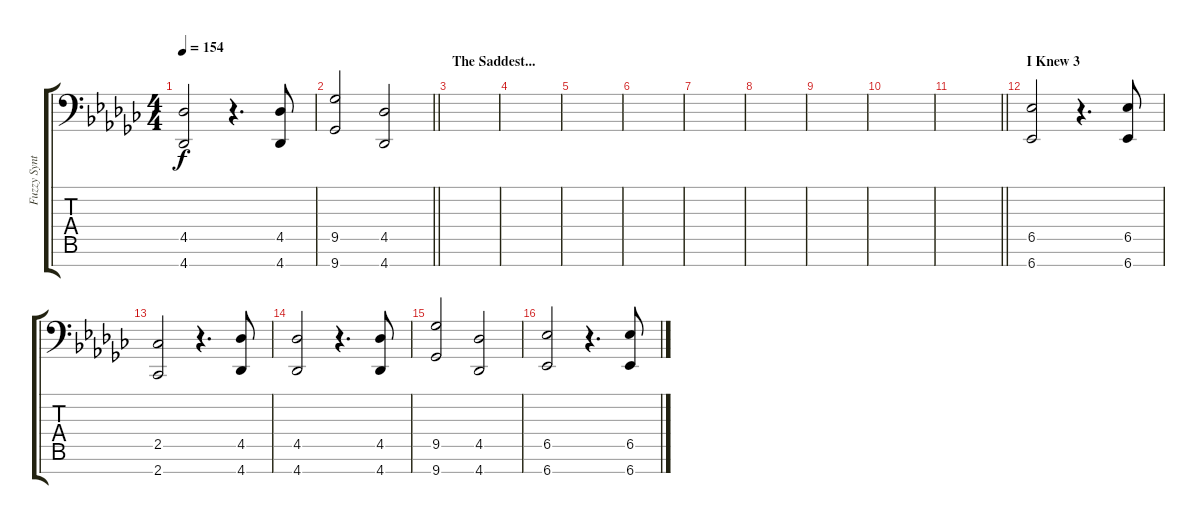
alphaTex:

\track ("Fuzzy Synth" "Fuzzy Synt") {instrument lead2sawtooth}
\staff {score tabs}
\tuning (E4 B3 G3 D3 A2 E2 A1) {hide}
\ts (4 4)
\tempo 154
\clef f4
\ks gb
(4.5 4.7).2{dy f} r.4{d} (4.5 4.7).8 |
\barLineRight lightlight
(9.5 9.7).2 (4.5 4.7).2 |
\section ("" "The Saddest...")
|
|
|
|
|
|
|
|
\barLineRight lightlight
|
\section ("" "I Knew 3")
(6.5 6.7).2 r.4{d} (6.5 6.7).8 |
(2.5 2.7).2 r.4{d} (4.5 4.7).8 |
(4.5 4.7).2 r.4{d} (4.5 4.7).8 |
(9.5 9.7).2 (4.5 4.7).2 |
(6.5 6.7).2 r.4{d} (6.5 6.7).8
